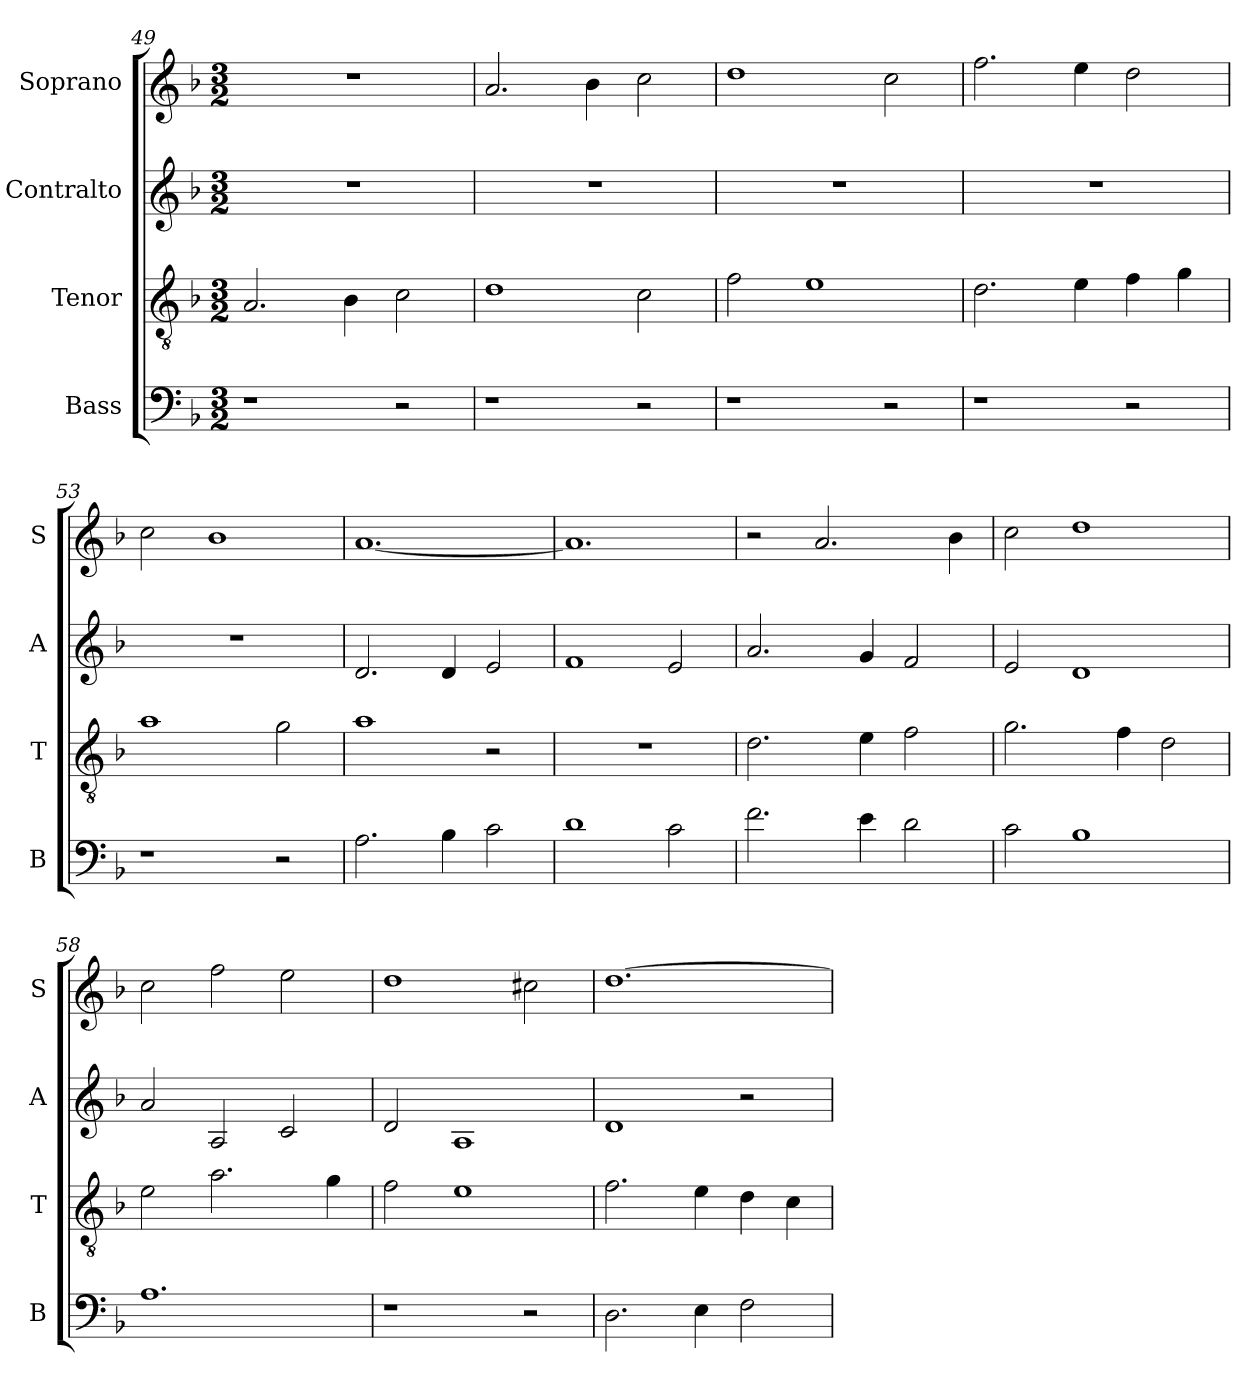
**kern	**kern	**kern	**kern
*part4	*part3	*part2	*part1
*staff4	*staff3	*staff2	*staff1
*I"Bass	*I"Tenor	*I"Contralto	*I"Soprano
*I'B	*I'T	*I'A	*I'S
*clefF4	*clefGv2	*clefG2	*clefG2
*k[b-]	*k[b-]	*k[b-]	*k[b-]
*D:aeo	*D:aeo	*D:aeo	*D:aeo
*M3/2	*M3/2	*M3/2	*M3/2
=49	=49	=49	=49
1r	2.A	1.r	1.r
.	4B-	.	.
2r	2c	.	.
=50	=50	=50	=50
1r	1d	1.r	2.a
.	.	.	4b-
2r	2c	.	2cc
=51	=51	=51	=51
1r	2f	1.r	1dd
.	1e	.	.
2r	.	.	2cc
=52	=52	=52	=52
1r	2.d	1.r	2.ff
.	4e	.	4ee
2r	4f	.	2dd
.	4g	.	.
=53	=53	=53	=53
1r	1a	1.r	2cc
.	.	.	1b-
2r	2g	.	.
=54	=54	=54	=54
2.A	1a	2.d	[1.a
4B-	.	4d	.
2c	2r	2e	.
=55	=55	=55	=55
1d	1.r	1f	1.a]
2c	.	2e	.
=56	=56	=56	=56
2.f	2.d	2.a	2r
.	.	.	2.a
4e	4e	4g	.
2d	2f	2f	.
.	.	.	4b-
=57	=57	=57	=57
2c	2.g	2e	2cc
1B-	.	1d	1dd
.	4f	.	.
.	2d	.	.
=58	=58	=58	=58
1.A	2e	2a	2cc
.	2.a	2A	2ff
.	.	2c	2ee
.	4g	.	.
=59	=59	=59	=59
1r	2f	2d	1dd
.	1e	1A	.
2r	.	.	2cc#X
=60	=60	=60	=60
2.D	2.f	1d	[1.dd
4E	4e	.	.
2F	4d	2r	.
.	4c	.	.
=	=	=	=
*-	*-	*-	*-
